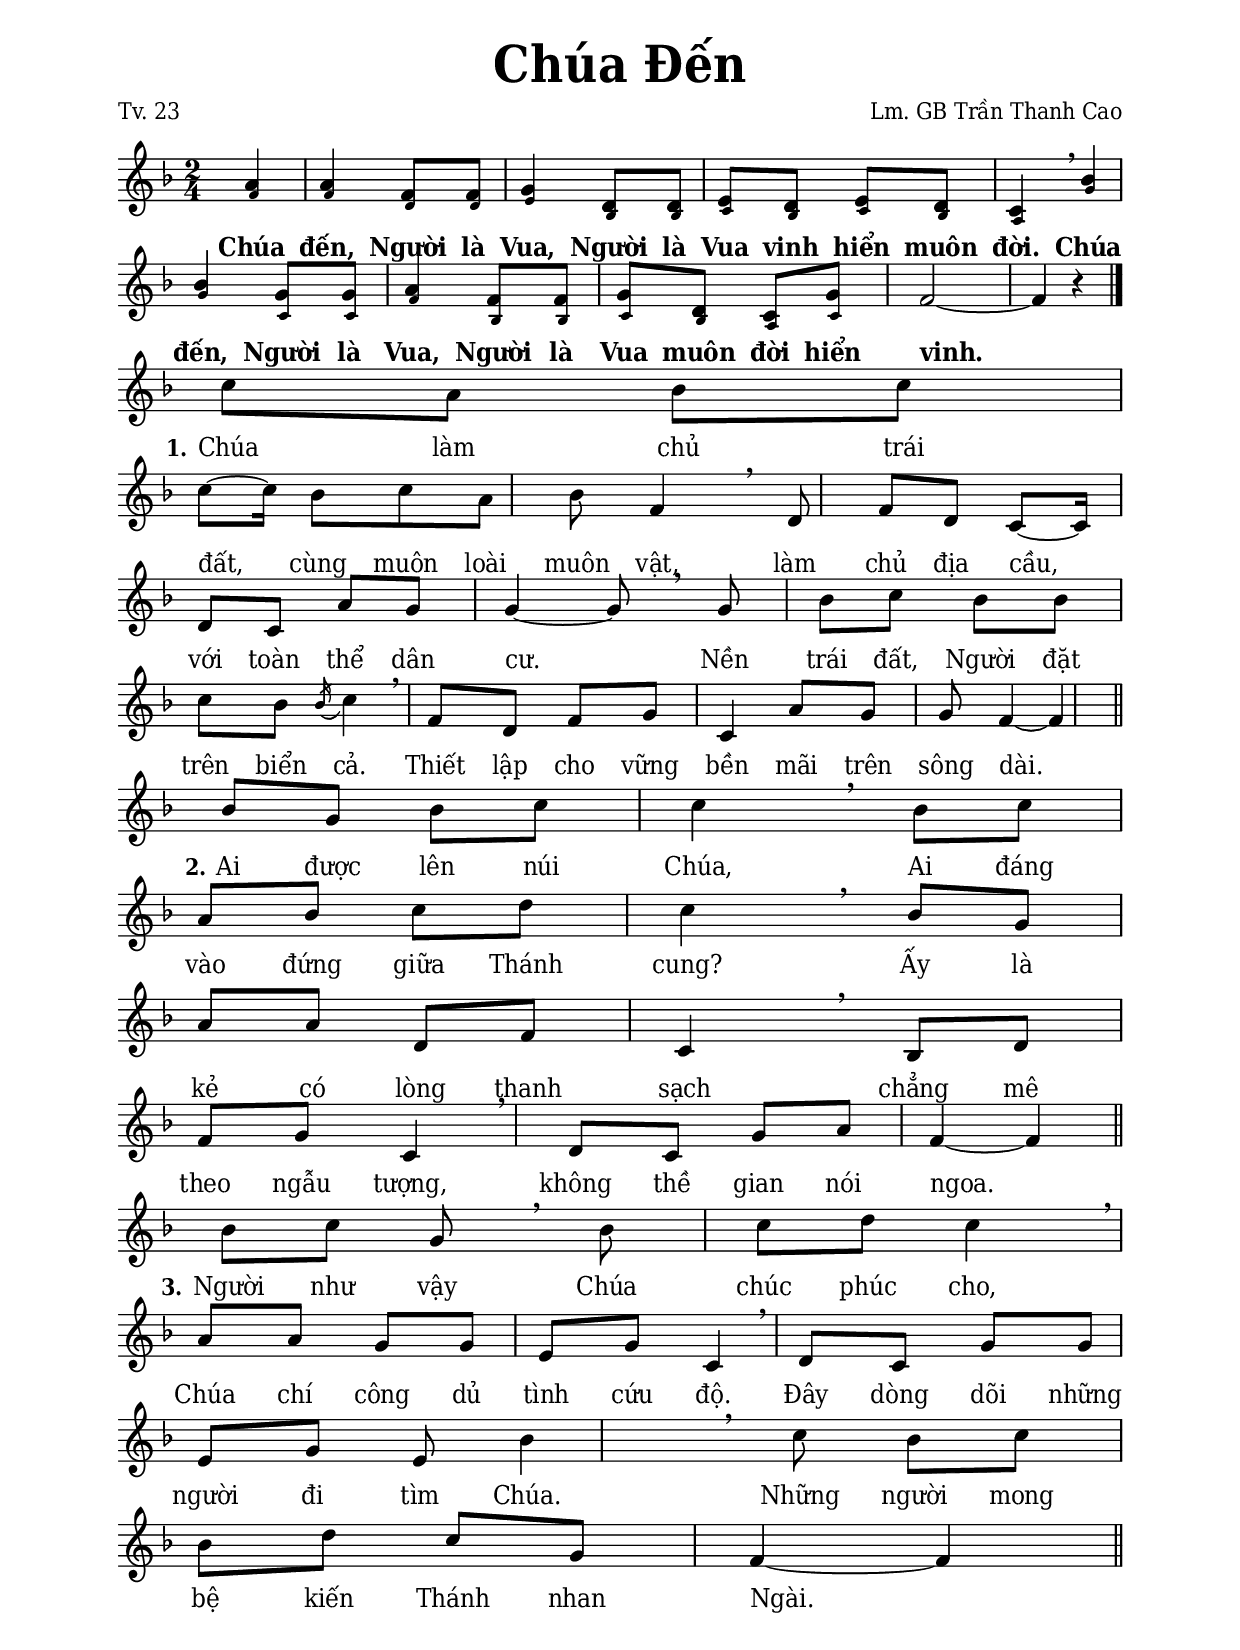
% Cài đặt chung
\version "2.22.1"
\include "english.ly"

\header {
  title = \markup { \fontsize #3 "Chúa Đến" }
  poet = "Tv. 23"
  composer = "Lm. GB Trần Thanh Cao"
  arranger = " "
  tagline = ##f
}

% Nhạc điệp khúc
nhacDiepKhucSop = \relative c'' {
  <>^\markup { \halign #40 " " }
  \partial 4 a4 |
  a4 f8 f |
  g4 d8 d |
  e d e d |
  c4 \breathe bf' |
  bf g8 g |
  a4 f8 f |
  g d c g' |
  f2 ~ |
  f4 r \bar "|."
}

nhacDiepKhucBas = \relative c' {
  \partial 4 f4 |
  f d8 d |
  e4 bf8 bf |
  c bf c bf |
  a4 g' |
  g c,8 c |
  f4 bf,8 bf |
  c bf a c |
  f2 ~ |
  f4 r
}

% Nhạc phiên khúc
nhacPhienKhucMot = \relative c'' {
  c8 a bf c c ~ [c16] bf8 c a bf f4 \breathe
  d8 f d c ~ [c16] d8 c a' g g4 ~ g8 \breathe
  g8 bf c bf bf c bf \acciaccatura bf16 c4 \breathe
  f,8 d f g c,4 a'8 g g f4 ~ f \bar "||"
}

nhacPhienKhucHai = \relative c'' {
  bf8 g bf c c4 \breathe
  bf8 c a bf c d c4 \breathe
  bf8 g a a d, f c4 \breathe
  bf8 d f g c,4 \breathe
  d8 c g' a f4 ~ f \bar "||"
}

nhacPhienKhucBa = \relative c'' {
  bf8 c g \breathe
  bf c d c4 \breathe
  a8 a g g e g c,4 \breathe
  d8 c g' g e g e bf'4 \breathe
  c8 bf c bf d c g f4 ~ f \bar "||"
}

% Lời điệp khúc
loiDiepKhuc = \lyricmode {
  Chúa đến, Người là Vua,
  Người là Vua vinh hiển muôn đời.
  Chúa đến, Người là Vua,
  Người là Vua muôn đời hiển vinh.
}

% Lời phiên khúc
loiPhienKhucMot = \lyricmode {
  \set stanza = #"1."
  Chúa làm chủ trái đất, cùng muôn loài muôn vật,
  làm chủ địa cầu, với toàn thể dân cư.
  Nền trái đất, Người đặt trên biển cả.
  Thiết lập cho vững bền mãi trên sông dài.
}

loiPhienKhucHai = \lyricmode {
  \set stanza = #"2."
  Ai được lên núi Chúa,
  Ai đáng vào đứng giữa Thánh cung?
  Ấy là kẻ có lòng thanh sạch chẳng mê theo ngẫu tượng,
  không thề gian nói ngoa.
}

loiPhienKhucBa = \lyricmode {
  \set stanza = #"3."
  Người như vậy Chúa chúc phúc cho,
  Chúa chí công dủ tình cứu độ.
  Đây dòng dõi những người đi tìm Chúa.
  Những người mong bệ kiến Thánh nhan Ngài.
}

% Dàn trang
\paper {
  #(set-paper-size "a4")
  top-margin = 20\mm
  bottom-margin = 10\mm
  left-margin = 20\mm
  right-margin = 20\mm
  indent = #0
  #(define fonts
    (make-pango-font-tree
      "Deja Vu Serif Condensed"
      "Deja Vu Serif Condensed"
      "Deja Vu Serif Condensed"
      (/ 20 20)))
  page-count = #1
  system-system-spacing = #'((basic-distance . 12)
                             (minimum-distance . 12)
                             (padding . 1))
  score-system-spacing = #'((basic-distance . 12)
                             (minimum-distance . 12)
                             (padding . 1))
}

% Thiết lập tông và nhịp
TongNhip = { \key f \major \time 2/4 }

% Đổi kích thước nốt cho bè phụ
notBePhu =
#(define-music-function (font-size music) (number? ly:music?)
   (for-some-music
     (lambda (m)
       (if (music-is-of-type? m 'rhythmic-event)
           (begin
             (set! (ly:music-property m 'tweaks)
                   (cons `(font-size . ,font-size)
                         (ly:music-property m 'tweaks)))
             #t)
           #f))
     music)
   music)

\score {
  \new ChoirStaff <<
    \new Staff = diepKhuc \with {
        \consists "Merge_rests_engraver"
        %\magnifyStaff #(magstep +1)
        printPartCombineTexts = ##f
      }
      <<
      \new Voice \TongNhip \partCombine 
        \nhacDiepKhucSop
        \notBePhu -3 { \nhacDiepKhucBas }
      \new NullVoice = nhacThamChieu \nhacDiepKhucSop
      \new Lyrics \with {
          \override VerticalAxisGroup.
            nonstaff-relatedstaff-spacing.padding = #1
          \override VerticalAxisGroup.
            nonstaff-unrelatedstaff-spacing.padding = #1
        }
        \lyricsto nhacThamChieu \loiDiepKhuc
      >>
  >>
  \layout {
    \override Lyrics.LyricText.font-series = #'bold
    %\override Lyrics.LyricText.font-size = #+2
    \override Lyrics.LyricSpace.minimum-distance = #1.4
    \override Score.BarNumber.break-visibility = ##(#f #f #f)
    %\override Score.SpacingSpanner.uniform-stretching = ##t
    \override Score.SpacingSpanner packed-spacing = ##t
  }
}

\score {
  \new ChoirStaff <<
    \new Staff = phienKhuc \with {
        %\magnifyStaff #(magstep +1)
      }
      <<
      \new Voice = beSop {
        \key f \major \time 2/4 \nhacPhienKhucMot
      }
    >>
    \new Lyrics \with {
          \override VerticalAxisGroup.
            nonstaff-relatedstaff-spacing.padding = #1
          \override VerticalAxisGroup.
            nonstaff-unrelatedstaff-spacing.padding = #1
        }
        \lyricsto beSop \loiPhienKhucMot
  >>
  \layout {
    \override Staff.TimeSignature.transparent = ##t
    %\override Lyrics.LyricText.font-size = #+2
    \override Lyrics.LyricSpace.minimum-distance = #2.5
    \override Score.BarNumber.break-visibility = ##(#f #f #f)
    \override Score.SpacingSpanner.uniform-stretching = ##t
    \set Score.barAlways = ##t
    \set Score.defaultBarType = ""
  } 
}

\score {
  \new ChoirStaff <<
    \new Staff = phienKhuc \with {
        %\magnifyStaff #(magstep +1)
      }
      <<
      \new Voice = beSop {
        \key f \major \time 2/4 \nhacPhienKhucHai
      }
    >>
    \new Lyrics \with {
          \override VerticalAxisGroup.
            nonstaff-relatedstaff-spacing.padding = #1
          \override VerticalAxisGroup.
            nonstaff-unrelatedstaff-spacing.padding = #1
        }
        \lyricsto beSop \loiPhienKhucHai
  >>
  \layout {
    \override Staff.TimeSignature.transparent = ##t
    %\override Lyrics.LyricText.font-size = #+2
    \override Lyrics.LyricSpace.minimum-distance = #4
    \override Score.BarNumber.break-visibility = ##(#f #f #f)
    \override Score.SpacingSpanner.uniform-stretching = ##t
    \set Score.barAlways = ##t
    \set Score.defaultBarType = ""
  } 
}

\score {
  \new ChoirStaff <<
    \new Staff = phienKhuc \with {
        %\magnifyStaff #(magstep +1)
      }
      <<
      \new Voice = beSop {
        \key f \major \time 2/4 \nhacPhienKhucBa
      }
    >>
    \new Lyrics \with {
          \override VerticalAxisGroup.
            nonstaff-relatedstaff-spacing.padding = #1
          \override VerticalAxisGroup.
            nonstaff-unrelatedstaff-spacing.padding = #1
        }
        \lyricsto beSop \loiPhienKhucBa
  >>
  \layout {
    \override Staff.TimeSignature.transparent = ##t
    %\override Lyrics.LyricText.font-size = #+2
    \override Lyrics.LyricSpace.minimum-distance = #4
    \override Score.BarNumber.break-visibility = ##(#f #f #f)
    \override Score.SpacingSpanner.uniform-stretching = ##t
    \set Score.barAlways = ##t
    \set Score.defaultBarType = ""
  } 
}
